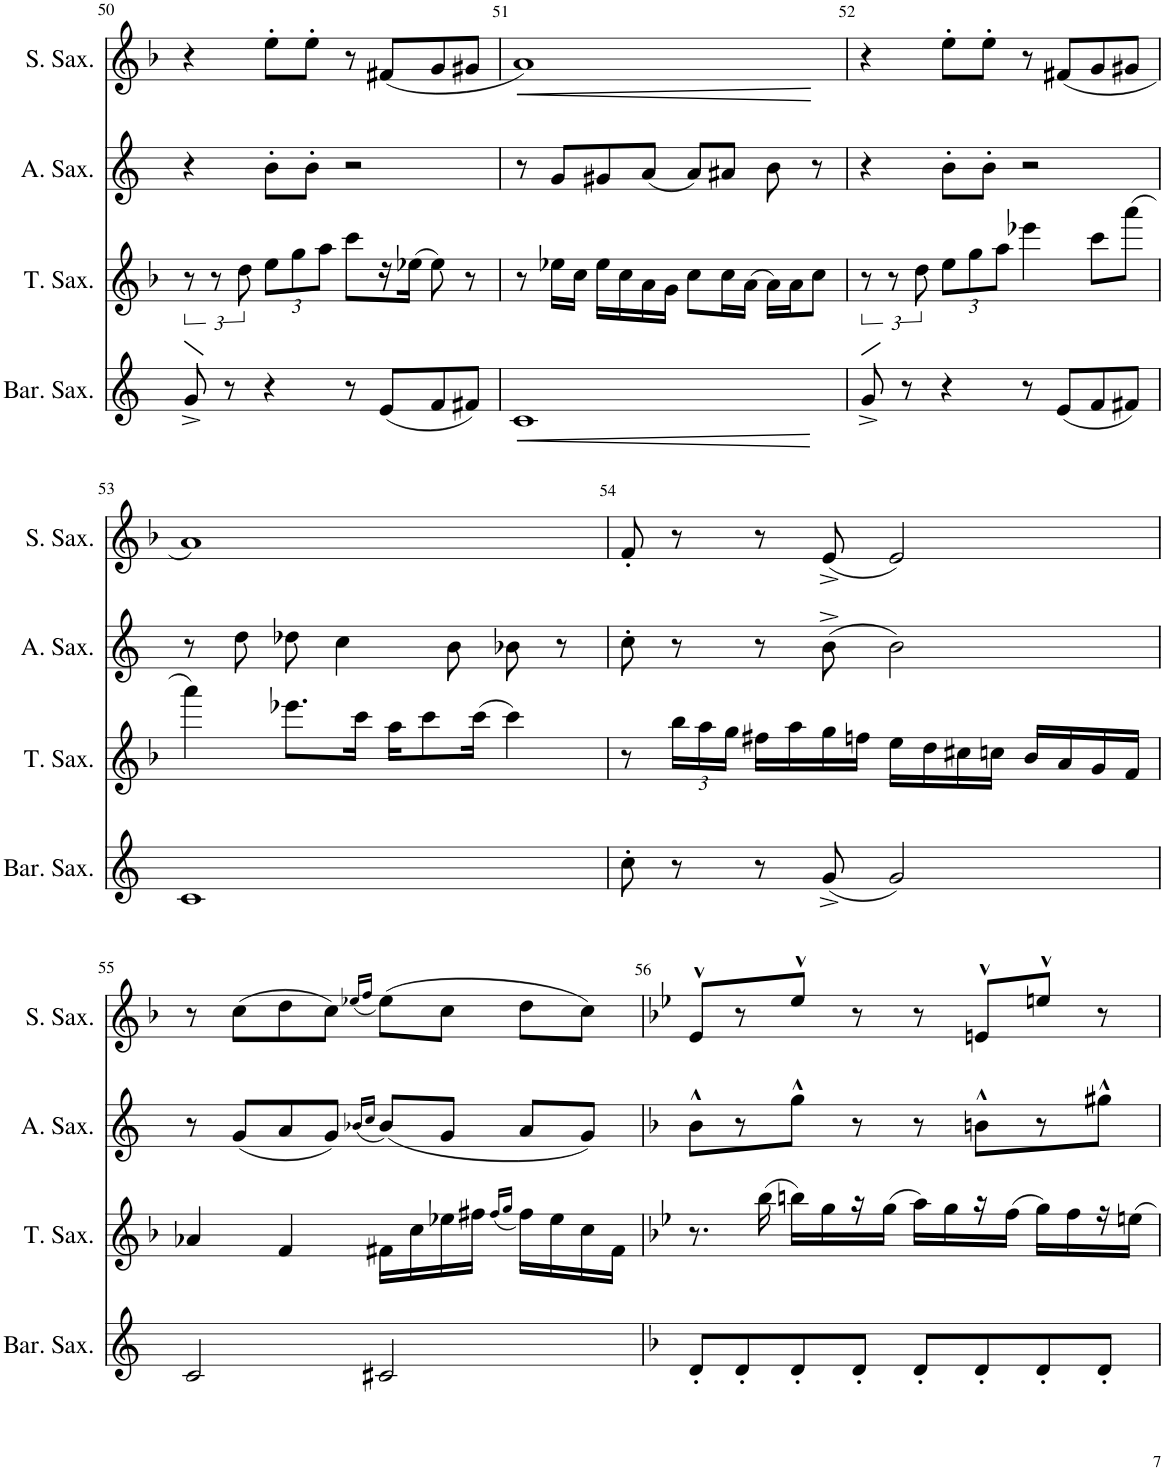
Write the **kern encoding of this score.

**kern	**dynam	**kern	**kern	**kern	**dynam
*part4	*part4	*part3	*part2	*part1	*part1
*staff4	*staff4	*staff3	*staff2	*staff1	*staff1
*I"Baritone Saxophone	*	*I"Tenor Saxophone	*I"Alto Saxophone	*I"Soprano Saxophone	*
*I'Bar. Sax.	*	*I'T. Sax.	*I'A. Sax.	*I'S. Sax.	*
!!LO:PB:g=z
*clefG2	*	*clefG2	*clefG2	*clefG2	*
*Trd12c21	*	*Trd8c14	*Trd5c9	*Trd1c2	*
*k[]	*	*k[b-]	*k[]	*k[b-]	*
*M4/4	*	*M4/4	*M4/4	*M4/4	*
=50	=50	=50	=50	=50	=50
8g^/	.	12r	4r	4r	.
.	.	12r	.	.	.
8r	.	.	.	.	.
.	.	12dd\	.	.	.
*	*	*Xbrackettup	*	*	*
4r	.	12ee\L	8b'\L	8ee'\L	.
.	.	12gg\	.	.	.
.	.	.	8b'\J	8ee'\J	.
.	.	12aa\J	.	.	.
8r	.	8ccc\L	2r	8r	.
(8e/L	.	16r	.	(8f#X/L	.
.	.	(16ee-X\JJ	.	.	.
8f/	.	8ee-\)	.	8g/	.
8f#X/J)	.	8r	.	8g#X/J	.
=51	=51	=51	=51	=51	=51
!	!LO:HP:b	!	!	!	!LO:HP:b
1c	<	8r	8r	1a)	<
.	.	16ee-X\LL	8g/L	.	.
.	.	16cc\JJ	.	.	.
.	.	16ee-\LL	8g#X/	.	.
.	.	16cc\	.	.	.
.	.	16a\	(8a/J	.	.
.	.	16g\JJ	.	.	.
.	.	8cc\L	8a/L)	.	.
.	.	16cc\L	8a#X/J	.	.
.	.	(16a\JJ	.	.	.
.	.	16a\LL)	8b\	.	.
.	.	16a\J	.	.	.
.	.	8cc\J	8r	.	.
.	[	.	.	.	[
=52	=52	=52	=52	=52	=52
*	*	*brackettup	*	*	*
8g^/	.	12r	4r	4r	.
.	.	12r	.	.	.
8r	.	.	.	.	.
.	.	12dd\	.	.	.
*	*	*Xbrackettup	*	*	*
4r	.	12ee\L	8b'\L	8ee'\L	.
.	.	12gg\	.	.	.
.	.	.	8b'\J	8ee'\J	.
.	.	12aa\J	.	.	.
8r	.	4eee-X\	2r	8r	.
(8e/L	.	.	.	(8f#X/L	.
8f/	.	8ccc\L	.	8g/	.
8f#X/J)	.	(8aaa\J	.	8g#X/J	.
!!LO:LB:g=z
=53	=53	=53	=53	=53	=53
1c	.	4aaa\)	8r	1a)	.
.	.	.	8dd\	.	.
.	.	8.eee-X\L	8dd-X\	.	.
.	.	.	4cc\	.	.
.	.	16ccc\Jk	.	.	.
.	.	16aa\KL	.	.	.
.	.	8ccc\	.	.	.
.	.	.	8b\	.	.
.	.	(16ccc\Jk	.	.	.
.	.	4ccc\)	8b-X\	.	.
.	.	.	8r	.	.
=54	=54	=54	=54	=54	=54
8cc'\	.	8r	8cc'\	8f'/	.
8r	.	24bb-\LL	8r	8r	.
.	.	24aa\	.	.	.
.	.	24gg\JJ	.	.	.
8r	.	16ff#X\LL	8r	8r	.
.	.	16aa\	.	.	.
(8g^/	.	16gg\	(8b^\	(8e^/	.
.	.	16ffn\JJ	.	.	.
2g/)	.	16ee\LL	2b\)	2e/)	.
.	.	16dd\	.	.	.
.	.	16cc#X\	.	.	.
.	.	16ccn\JJ	.	.	.
.	.	16b-/LL	.	.	.
.	.	16a/	.	.	.
.	.	16g/	.	.	.
.	.	16f/JJ	.	.	.
!!LO:LB:g=z
=55	=55	=55	=55	=55	=55
2c/	.	4a-X/	8r	8r	.
.	.	.	(8g/L	(8cc\L	.
.	.	4f/	8a/	8dd\	.
.	.	.	8g/J)	8cc\J)	.
.	.	.	(16qb-X/LL	(16qee-X/LL	.
.	.	.	16qcc/JJ	16qff/JJ	.
2c#X/	.	16f#X\LL	(8b-/L)	(8ee-\L)	.
.	.	16cc\	.	.	.
.	.	16ee-X\	8g/J	8cc\J	.
.	.	16ff#X\JJ	.	.	.
.	.	(16qff#/LL	.	.	.
.	.	16qgg/JJ	.	.	.
.	.	16ff#\LL)	8a/L	8dd\L	.
.	.	16ee-\	.	.	.
.	.	16cc\	8g/J)	8cc\J)	.
.	.	16f#\JJ	.	.	.
=56	=56	=56	=56	=56	=56
*k[b-]	*	*k[b-e-]	*k[b-]	*k[b-e-]	*
8d'/L	.	8.r	8b-^^\L	8e-^^/L	.
8d'/	.	.	8r	8r	.
.	.	(16bb-\	.	.	.
8d'/	.	16bbn\LL)	8gg^^\J	8ee-^^/J	.
.	.	16gg\	.	.	.
8d'/J	.	16r	8r	8r	.
.	.	(16gg\JJ	.	.	.
8d'/L	.	16aa\LL)	8r	8r	.
.	.	16gg\	.	.	.
8d'/	.	16r	8bn^^\L	8en^^/L	.
.	.	(16ff\JJ	.	.	.
8d'/	.	16gg\LL)	8r	8een^^/J	.
.	.	16ff\	.	.	.
8d'/J	.	16r	8gg#X^^\J	8r	.
.	.	16een\JJ	.	.	.
=	=	=	=	=	=
*-	*-	*-	*-	*-	*-
